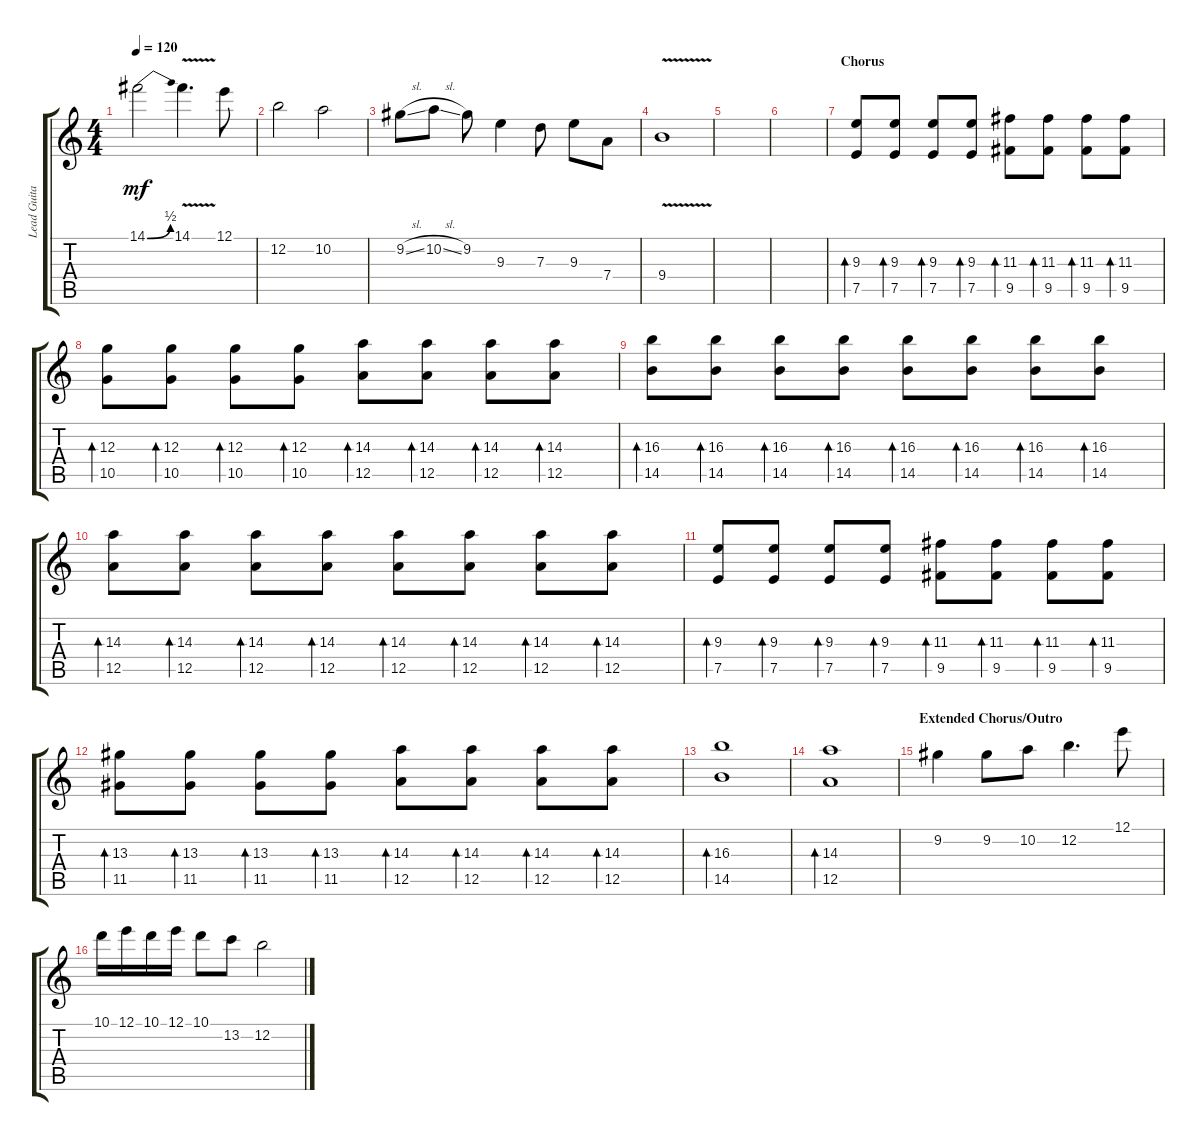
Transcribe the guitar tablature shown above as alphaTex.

\track ("Lead Guitar" "Lead Guita") {instrument overdrivenguitar}
\staff {score tabs}
\tuning (E4 B3 G3 D3 A2 E2) {hide}
\ts (4 4)
\tempo 120
\clef g2
\ks c
14.1{be (bend 0 0 60 2)}.2{dy mf} 14.1{v}.4{d} 12.1.8 |
12.2.2 10.2.2 |
9.2{sl}.8 10.2{sl}.8 9.2.8 9.3.4 7.3.8 9.3.8 7.4.8 |
9.4{v}.1 |
|
|
\section ("" "Chorus")
(9.3 7.5).8{bd 30} (9.3 7.5).8{bd 30} (9.3 7.5).8{bd 30} (9.3 7.5).8{bd 30} (11.3 9.5).8{bd 30} (11.3 9.5).8{bd 30} (11.3 9.5).8{bd 30} (11.3 9.5).8{bd 30} |
(12.3 10.5).8{bd 30} (12.3 10.5).8{bd 30} (12.3 10.5).8{bd 30} (12.3 10.5).8{bd 30} (14.3 12.5).8{bd 30} (14.3 12.5).8{bd 30} (14.3 12.5).8{bd 30} (14.3 12.5).8{bd 30} |
(16.3 14.5).8{bd 30} (16.3 14.5).8{bd 30} (16.3 14.5).8{bd 30} (16.3 14.5).8{bd 30} (16.3 14.5).8{bd 30} (16.3 14.5).8{bd 30} (16.3 14.5).8{bd 30} (16.3 14.5).8{bd 30} |
(14.3 12.5).8{bd 30} (14.3 12.5).8{bd 30} (14.3 12.5).8{bd 30} (14.3 12.5).8{bd 30} (14.3 12.5).8{bd 30} (14.3 12.5).8{bd 30} (14.3 12.5).8{bd 30} (14.3 12.5).8{bd 30} |
(9.3 7.5).8{bd 30} (9.3 7.5).8{bd 30} (9.3 7.5).8{bd 30} (9.3 7.5).8{bd 30} (11.3 9.5).8{bd 30} (11.3 9.5).8{bd 30} (11.3 9.5).8{bd 30} (11.3 9.5).8{bd 30} |
(13.3 11.5).8{bd 30} (13.3 11.5).8{bd 30} (13.3 11.5).8{bd 30} (13.3 11.5).8{bd 30} (14.3 12.5).8{bd 30} (14.3 12.5).8{bd 30} (14.3 12.5).8{bd 30} (14.3 12.5).8{bd 30} |
(16.3 14.5).1{bd 30} |
(14.3 12.5).1{bd 30} |
\section ("" "Extended Chorus/Outro")
9.2.4 9.2.8 10.2.8 12.2.4{d} 12.1.8 |
10.1.16 12.1.16 10.1.16 12.1.16 10.1.8 13.2.8 12.2.2
